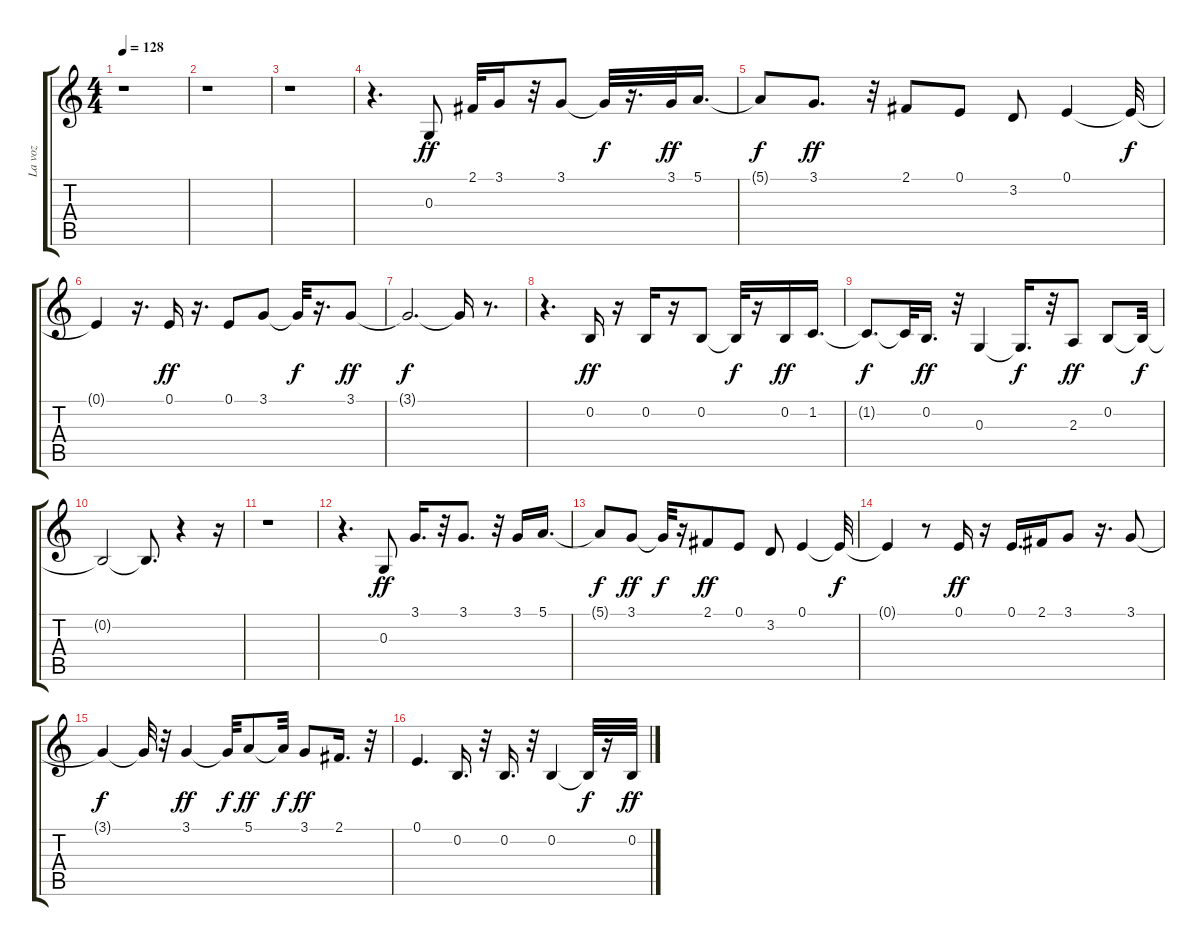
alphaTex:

\track ("La voz" "La voz") {instrument altosax}
\staff {score tabs}
\tuning (E4 B3 G3 D3 A2 E2) {hide}
\ts (4 4)
\tempo 128
\clef g2
\ks c
r.1{dy f} |
r.1 |
r.1 |
r.4{d} 0.3.8{dy ff} 2.1.32 3.1.16 r.32 3.1.8 3.1{t}.32{dy f} r.16{d} 3.1.32{dy ff} 5.1.16{d} |
5.1{t}.8{dy f} 3.1.8{d dy ff} r.32 2.1.8 0.1.8 3.2.8 0.1.4 0.1{t}.32{dy f} |
0.1{t}.4 r.16{d} 0.1.16{dy ff} r.16{d} 0.1.8 3.1.8 3.1{t}.32{dy f} r.16{d} 3.1.8{dy ff} |
3.1{t}.2{d dy f} 3.1{t}.16 r.8{d} |
r.4{d} 0.2.16{dy ff} r.16 0.2.16 r.16 0.2.8 0.2{t}.32{dy f} r.16 0.2.16{dy ff} 1.2.16{d} |
1.2{t}.8{d dy f} 1.2{t}.32 0.2.16{d dy ff} r.32 0.3.4 0.3{t}.16{d dy f} r.32 2.3.8{dy ff} 0.2.8 0.2{t}.32{dy f} |
0.2{t}.2 0.2{t}.8{d} r.4 r.16 |
r.1 |
r.4{d} 0.3.8{dy ff} 3.1.16{d} r.32 3.1.8{d} r.32 3.1.16 5.1.16{d} |
5.1{t}.8{dy f} 3.1.8{dy ff} 3.1{t}.32{dy f} r.16 2.1.8{dy ff} 0.1.8 3.2.8 0.1.4 0.1{t}.32{dy f} |
0.1{t}.4 r.8 0.1.16{dy ff} r.16 0.1.16{d} 2.1.16 3.1.8 r.16{d} 3.1.8 |
3.1{t}.4{dy f} 3.1{t}.32 r.32 3.1.4{dy ff} 3.1{t}.32{dy f} 5.1.8{dy ff} 5.1{t}.32{dy f} 3.1.8{dy ff} 2.1.16{d} r.32 |
0.1.4{d} 0.2.16{d} r.32 0.2.16{d} r.32 0.2.4 0.2{t}.32{dy f} r.16 0.2.32{dy ff}
